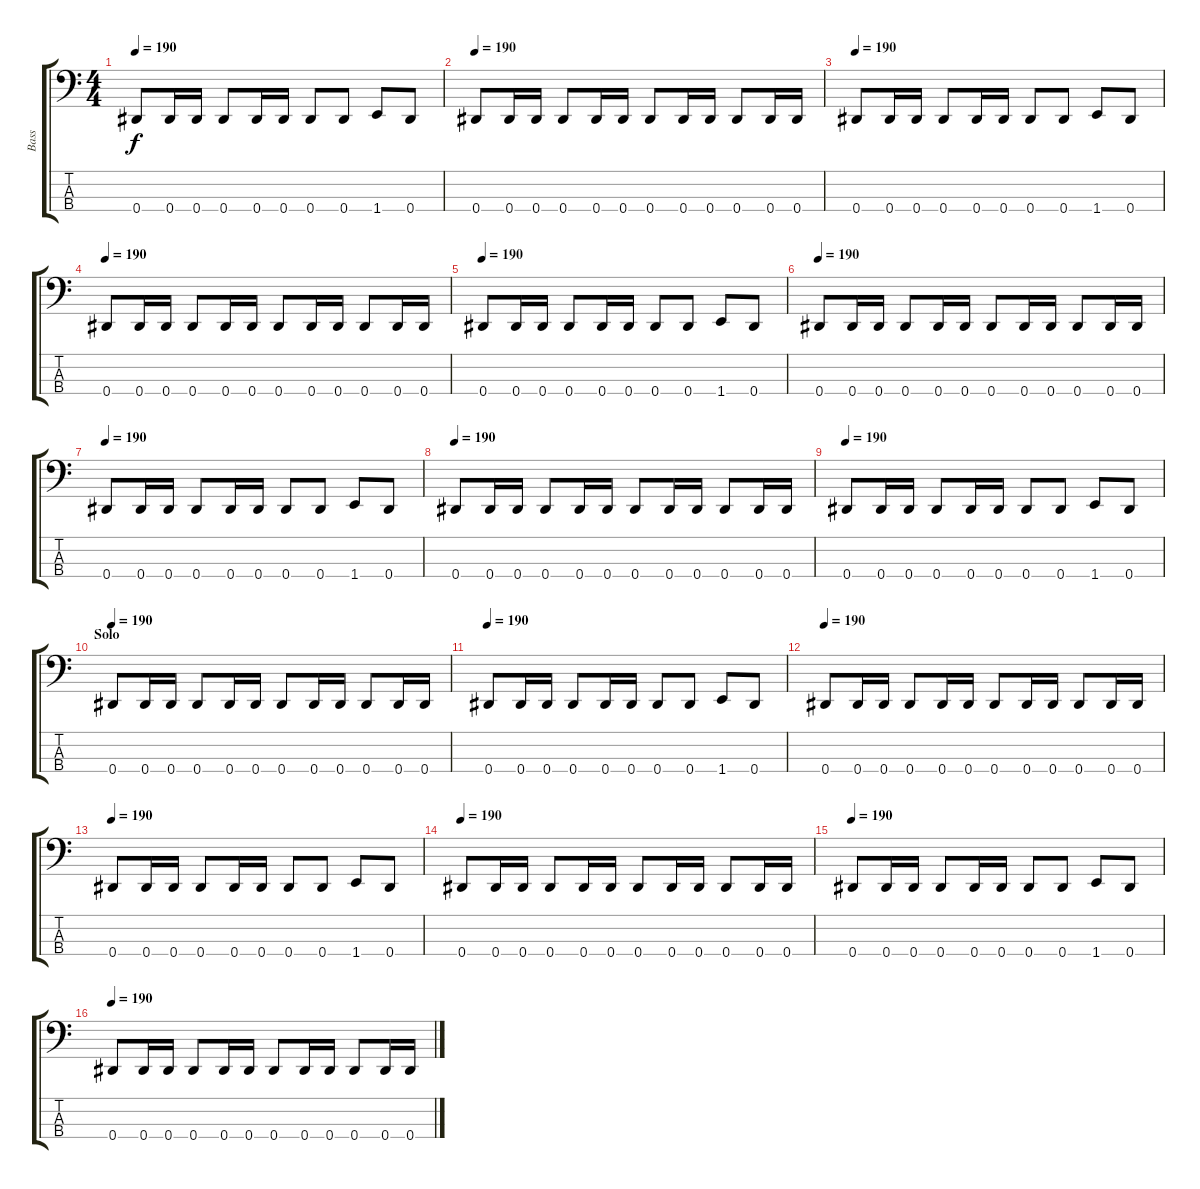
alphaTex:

\track ("Bass" "Bass") {instrument electricbasspick}
\staff {score tabs}
\tuning (Gb2 Db2 Ab1 Eb1) {hide}
\ts (4 4)
\tempo 190
\clef f4
\ks c
0.4.8{dy f} 0.4.16 0.4.16 0.4.8 0.4.16 0.4.16 0.4.8 0.4.8 1.4.8 0.4.8 |
\tempo 190
0.4.8 0.4.16 0.4.16 0.4.8 0.4.16 0.4.16 0.4.8 0.4.16 0.4.16 0.4.8 0.4.16 0.4.16 |
\tempo 190
0.4.8 0.4.16 0.4.16 0.4.8 0.4.16 0.4.16 0.4.8 0.4.8 1.4.8 0.4.8 |
\tempo 190
0.4.8 0.4.16 0.4.16 0.4.8 0.4.16 0.4.16 0.4.8 0.4.16 0.4.16 0.4.8 0.4.16 0.4.16 |
\tempo 190
0.4.8 0.4.16 0.4.16 0.4.8 0.4.16 0.4.16 0.4.8 0.4.8 1.4.8 0.4.8 |
\tempo 190
0.4.8 0.4.16 0.4.16 0.4.8 0.4.16 0.4.16 0.4.8 0.4.16 0.4.16 0.4.8 0.4.16 0.4.16 |
\tempo 190
0.4.8 0.4.16 0.4.16 0.4.8 0.4.16 0.4.16 0.4.8 0.4.8 1.4.8 0.4.8 |
\tempo 190
0.4.8 0.4.16 0.4.16 0.4.8 0.4.16 0.4.16 0.4.8 0.4.16 0.4.16 0.4.8 0.4.16 0.4.16 |
\tempo 190
0.4.8 0.4.16 0.4.16 0.4.8 0.4.16 0.4.16 0.4.8 0.4.8 1.4.8 0.4.8 |
\section ("" "Solo")
\tempo 190
0.4.8 0.4.16 0.4.16 0.4.8 0.4.16 0.4.16 0.4.8 0.4.16 0.4.16 0.4.8 0.4.16 0.4.16 |
\tempo 190
0.4.8 0.4.16 0.4.16 0.4.8 0.4.16 0.4.16 0.4.8 0.4.8 1.4.8 0.4.8 |
\tempo 190
0.4.8 0.4.16 0.4.16 0.4.8 0.4.16 0.4.16 0.4.8 0.4.16 0.4.16 0.4.8 0.4.16 0.4.16 |
\tempo 190
0.4.8 0.4.16 0.4.16 0.4.8 0.4.16 0.4.16 0.4.8 0.4.8 1.4.8 0.4.8 |
\tempo 190
0.4.8 0.4.16 0.4.16 0.4.8 0.4.16 0.4.16 0.4.8 0.4.16 0.4.16 0.4.8 0.4.16 0.4.16 |
\tempo 190
0.4.8 0.4.16 0.4.16 0.4.8 0.4.16 0.4.16 0.4.8 0.4.8 1.4.8 0.4.8 |
\tempo 190
0.4.8 0.4.16 0.4.16 0.4.8 0.4.16 0.4.16 0.4.8 0.4.16 0.4.16 0.4.8 0.4.16 0.4.16
